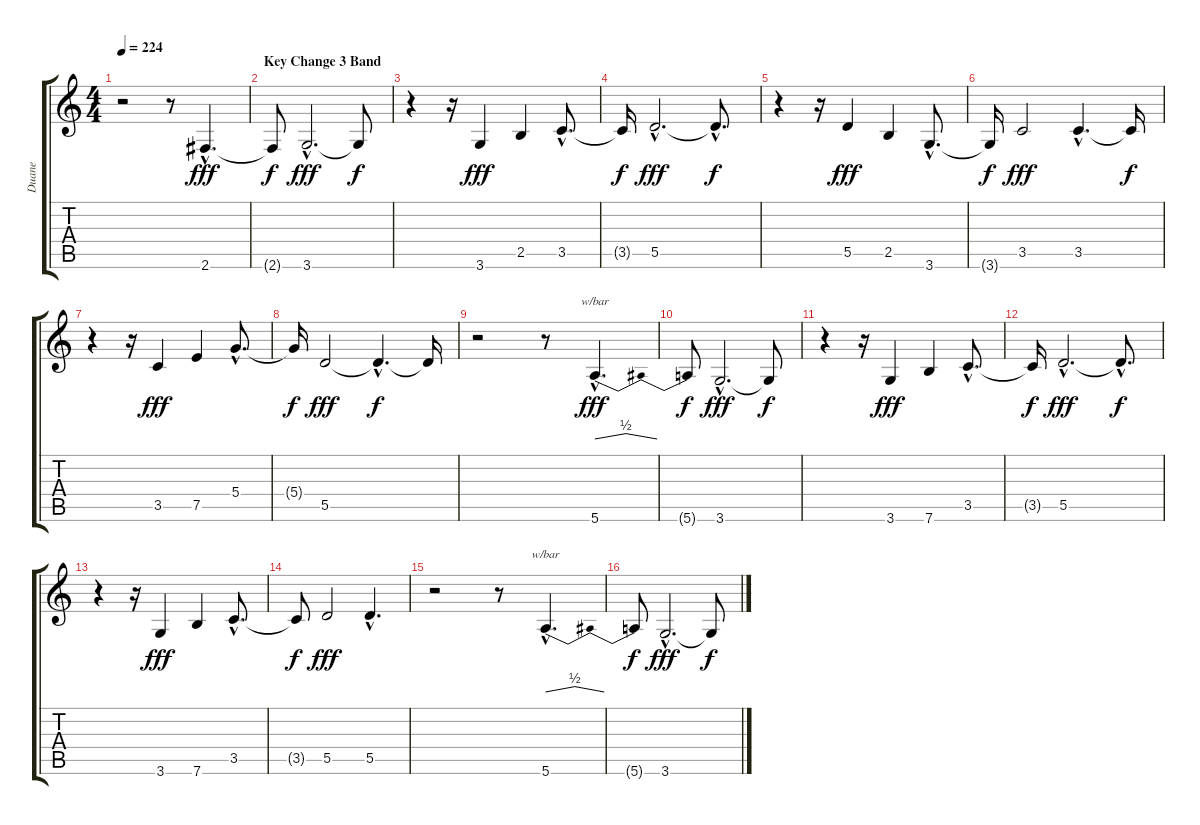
\track ("Duane" "Duane") {instrument electricguitarclean}
\staff {score tabs}
\tuning (E4 B3 G3 D3 A2 E2) {hide}
\ts (4 4)
\tempo 224
\clef g2
\ks c
r.2{dy f} r.8 2.6{hac}.4{d dy fff volume 16} |
\section ("" "Key Change 3 Band")
2.6{t}.8{dy f} 3.6{hac}.2{d dy fff} 3.6{t}.8{dy f} |
r.4 r.16 3.6.4{dy fff} 2.5.4 3.5{hac}.8{d} |
3.5{t}.16{dy f} 5.5{hac}.2{d dy fff} 5.5{hac t}.8{d dy f} |
r.4 r.16 5.5.4{dy fff} 2.5.4 3.6{hac}.8{d} |
3.6{t}.16{dy f} 3.5.2{dy fff} 3.5{hac}.4{d} 3.5{t}.16{dy f} |
r.4 r.16 3.5.4{dy fff} 7.5.4 5.4{hac}.8{d} |
5.4{t}.16{dy f} 5.5.2{dy fff} 5.5{hac t}.4{d dy f} 5.5{t}.16 |
r.2 r.8 5.6{hac}.4{d tbe (dip default 0 0 30 2 60 0) dy fff} |
5.6{t}.8{dy f} 3.6{hac}.2{d dy fff} 3.6{t}.8{dy f} |
r.4 r.16 3.6.4{dy fff} 7.6.4 3.5{hac}.8{d} |
3.5{t}.16{dy f} 5.5{hac}.2{d dy fff} 5.5{hac t}.8{d dy f} |
r.4 r.16 3.6.4{dy fff} 7.6.4 3.5{hac}.8{d} |
3.5{t}.8{dy f} 5.5.2{dy fff} 5.5{hac}.4{d} |
r.2 r.8 5.6{hac}.4{d tbe (dip default 0 0 30 2 60 0)} |
5.6{t}.8{dy f} 3.6{hac}.2{d dy fff} 3.6{t}.8{dy f}
